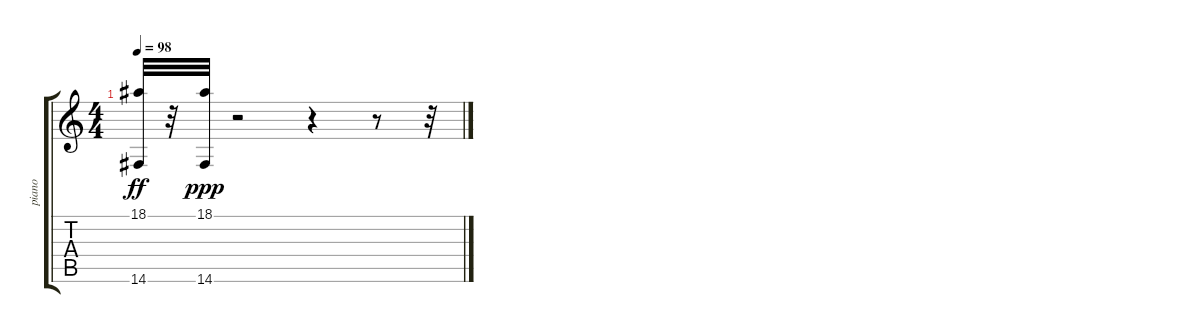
\track ("piano" "piano") {instrument acousticgrandpiano}
\staff {score tabs}
\tuning (E4 B3 G3 D3 A2 E2) {hide}
\ts (4 4)
\tempo 98
\clef g2
\ks c
(18.1 14.6).32{dy ff} r.32 (18.1 14.6).32{dy ppp} r.2 r.4 r.8 r.32
